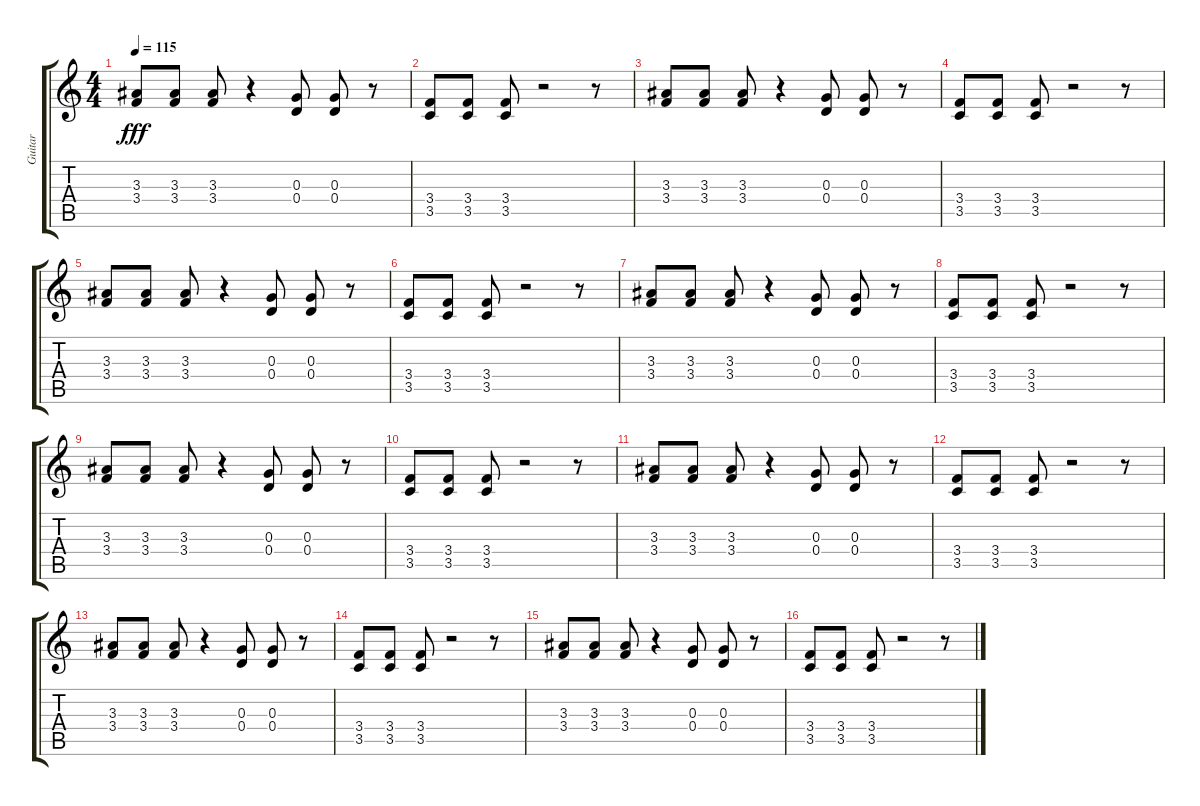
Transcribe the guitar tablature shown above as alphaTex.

\track ("Guitar" "Guitar") {instrument distortionguitar}
\staff {score tabs}
\tuning (E4 B3 G3 D3 A2 E2) {hide}
\ts (4 4)
\tempo 115
\clef g2
\ks c
(3.3 3.4).8{dy fff} (3.3 3.4).8 (3.3 3.4).8 r.4 (0.3 0.4).8 (0.3 0.4).8 r.8 |
(3.4 3.5).8 (3.4 3.5).8 (3.4 3.5).8 r.2 r.8 |
(3.3 3.4).8 (3.3 3.4).8 (3.3 3.4).8 r.4 (0.3 0.4).8 (0.3 0.4).8 r.8 |
(3.4 3.5).8 (3.4 3.5).8 (3.4 3.5).8 r.2 r.8 |
(3.3 3.4).8 (3.3 3.4).8 (3.3 3.4).8 r.4 (0.3 0.4).8 (0.3 0.4).8 r.8 |
(3.4 3.5).8 (3.4 3.5).8 (3.4 3.5).8 r.2 r.8 |
(3.3 3.4).8 (3.3 3.4).8 (3.3 3.4).8 r.4 (0.3 0.4).8 (0.3 0.4).8 r.8 |
(3.4 3.5).8 (3.4 3.5).8 (3.4 3.5).8 r.2 r.8 |
(3.3 3.4).8 (3.3 3.4).8 (3.3 3.4).8 r.4 (0.3 0.4).8 (0.3 0.4).8 r.8 |
(3.4 3.5).8 (3.4 3.5).8 (3.4 3.5).8 r.2 r.8 |
(3.3 3.4).8 (3.3 3.4).8 (3.3 3.4).8 r.4 (0.3 0.4).8 (0.3 0.4).8 r.8 |
(3.4 3.5).8 (3.4 3.5).8 (3.4 3.5).8 r.2 r.8 |
(3.3 3.4).8 (3.3 3.4).8 (3.3 3.4).8 r.4 (0.3 0.4).8 (0.3 0.4).8 r.8 |
(3.4 3.5).8 (3.4 3.5).8 (3.4 3.5).8 r.2 r.8 |
(3.3 3.4).8 (3.3 3.4).8 (3.3 3.4).8 r.4 (0.3 0.4).8 (0.3 0.4).8 r.8 |
(3.4 3.5).8 (3.4 3.5).8 (3.4 3.5).8 r.2 r.8
